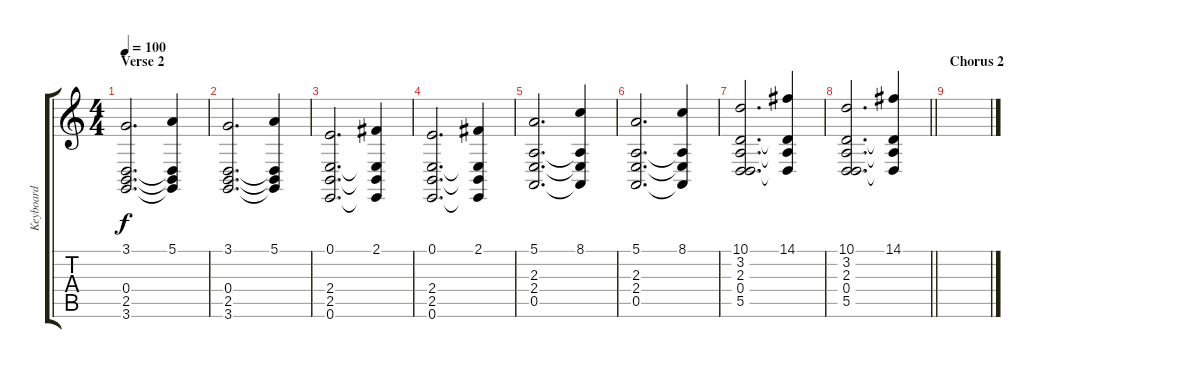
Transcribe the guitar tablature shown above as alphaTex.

\track ("Keyboard" "Keyboard") {instrument stringensemble1}
\staff {score tabs}
\tuning (E4 B3 G3 D3 A2 E2) {hide}
\ts (4 4)
\section ("" "Verse 2")
\tempo 100
\clef g2
\ks c
(3.1 0.4 2.5 3.6).2{d dy f} (5.1 0.4{t} 2.5{t} 3.6{t}).4 |
(3.1 0.4 2.5 3.6).2{d} (5.1 0.4{t} 2.5{t} 3.6{t}).4 |
(0.1 2.4 2.5 0.6).2{d} (2.1 2.4{t} 2.5{t} 0.6{t}).4 |
(0.1 2.4 2.5 0.6).2{d} (2.1 2.4{t} 2.5{t} 0.6{t}).4 |
(5.1 2.3 2.4 0.5).2{d} (8.1 2.3{t} 2.4{t} 0.5{t}).4 |
(5.1 2.3 2.4 0.5).2{d} (8.1 2.3{t} 2.4{t} 0.5{t}).4 |
(10.1 3.2 2.3 0.4 5.5).2{d} (14.1 3.2{t} 2.3{t} 5.5{t}).4 |
\barLineRight lightlight
(10.1 3.2 2.3 0.4 5.5).2{d} (14.1 3.2{t} 2.3{t} 5.5{t}).4 |
\section ("" "Chorus 2")
